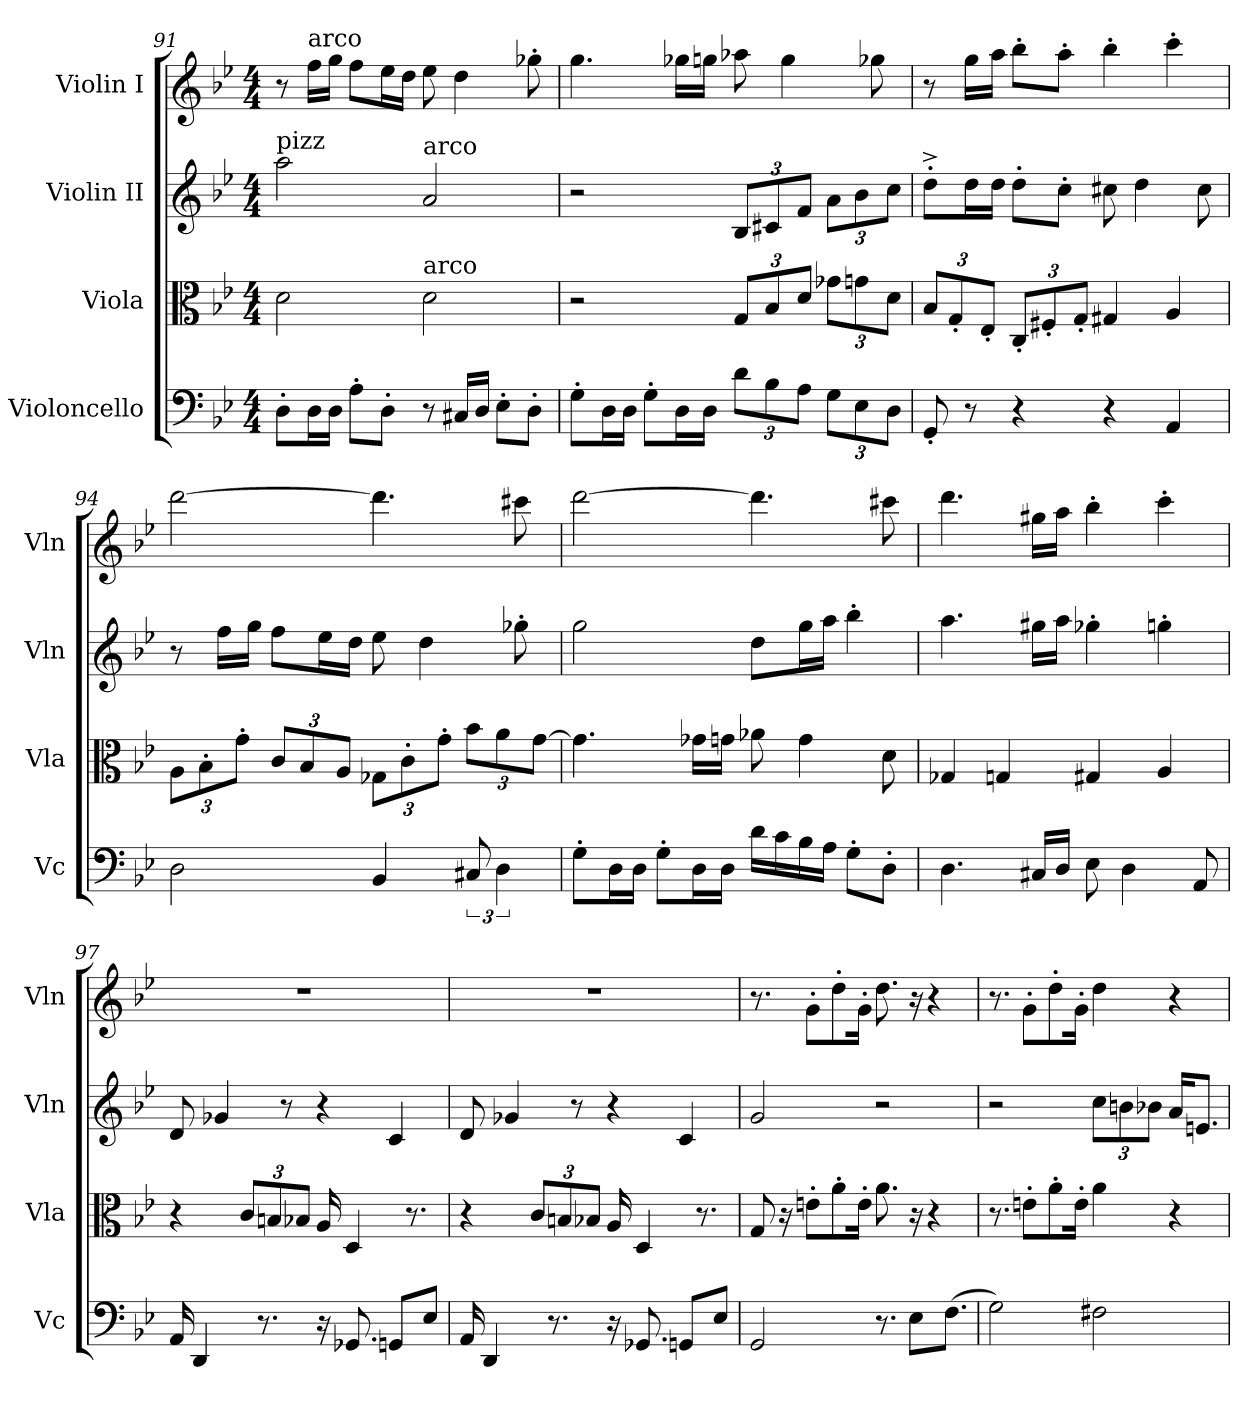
**kern	**kern	**kern	**kern
*part4	*part3	*part2	*part1
*staff4	*staff3	*staff2	*staff1
*I"Violoncello	*I"Viola	*I"Violin II	*I"Violin I
*I'Vc	*I'Vla	*I'Vln	*I'Vln
*clefF4	*clefC3	*clefG2	*clefG2
*k[b-e-]	*k[b-e-]	*k[b-e-]	*k[b-e-]
*M4/4	*M4/4	*M4/4	*M4/4
=91	=91	=91	=91
!	!	!LO:TX:a:t=pizz	!
8D'\L	2d\	2aa\	8r
!	!	!	!LO:TX:a:t=arco
16D\L	.	.	16ff\LL
16D\JJ	.	.	16gg\JJ
8A'\L	.	.	8ff\L
8D'\J	.	.	16ee-\L
.	.	.	16dd\JJ
!	!	!LO:TX:a:t=arco	!
!	!LO:TX:a:t=arco	!	!
8r	2d\	2a/	8ee-\
16C#X/LL	.	.	4dd\
16D/JJ	.	.	.
8E-'\L	.	.	.
8D'\J	.	.	8gg-X'\
=92	=92	=92	=92
8G'\L	2r	2r	4.gg\
16D\L	.	.	.
16D\JJ	.	.	.
8G'\L	.	.	.
16D\L	.	.	16gg-X\LL
16D\JJ	.	.	16ggn\JJ
*Xbrackettup	*Xbrackettup	*Xbrackettup	*
12d\L	12G/L	12B-/L	8aa-X\
12B-\	12B-/	12c#X/	.
.	.	.	4gg\
12A\J	12d/J	12f/J	.
12G\L	12g-X\L	12a\L	.
12E-\	12gn\	12b-\	.
.	.	.	8gg-X\
12D\J	12d\J	12cc\J	.
=93	=93	=93	=93
8GG'/	12B-/L	8dd'^\L	8r
.	12G'/	.	.
8r	.	16dd\L	16gg\LL
.	12E-'/J	.	.
.	.	16dd\JJ	16aa\JJ
4r	12C'/L	8dd'\L	8bb-'\L
.	12F#X'/	.	.
.	.	8cc'\J	8aa'\J
.	12G'/J	.	.
4r	4G#X/	8cc#X\	4bb-'\
.	.	4dd\	.
4AA/	4A/	.	4ccc'\
.	.	8cc#\	.
=94	=94	=94	=94
2D\	12A\L	8r	[2ddd\
.	12B-'\	.	.
.	.	16ff\LL	.
.	12g'\J	.	.
.	.	16gg\JJ	.
.	12c/L	8ff\L	.
.	12B-/	.	.
.	.	16ee-\L	.
.	12A/J	.	.
.	.	16dd\JJ	.
4BB-/	12G-X\L	8ee-\	4.ddd\]
.	12c'\	.	.
.	.	4dd\	.
.	12g'\J	.	.
*brackettup	*	*	*
12C#X/	12b-\L	.	.
6D\	12a\	.	.
.	.	8gg-X'\	8ccc#X\
.	[12g\J	.	.
=95	=95	=95	=95
8G'\L	4.g\]	2gg\	[2ddd\
16D\L	.	.	.
16D\JJ	.	.	.
8G'\L	.	.	.
16D\L	16g-X\LL	.	.
16D\JJ	16gn\JJ	.	.
16d\LL	8a-X\	8dd\L	4.ddd\]
16c\	.	.	.
16B-\	4g\	16gg\L	.
16A\JJ	.	16aa\JJ	.
8G'\L	.	4bb-'\	.
8D'\J	8d\	.	8ccc#X\
=96	=96	=96	=96
4.D\	4G-X/	4.aa\	4.ddd\
.	4Gn/	.	.
16C#X/LL	.	16gg#X\LL	16gg#X\LL
16D/JJ	.	16aa\JJ	16aa\JJ
8E-\	4G#X/	4gg-X'\	4bb-'\
4D\	.	.	.
.	4A/	4ggn'\	4ccc'\
8AA/	.	.	.
=97	=97	=97	=97
16AA/	4r	8d/	1r
4DD/	.	.	.
.	.	4g-X/	.
.	12c/L	.	.
8.r	.	.	.
.	12Bn/	.	.
.	.	8r	.
.	12B-X/J	.	.
16r	16A/	4r	.
8.GG-X/	4D/	.	.
8GGn/L	.	4c/	.
.	8.r	.	.
8E-/J	.	.	.
=98	=98	=98	=98
16AA/	4r	8d/	1r
4DD/	.	.	.
.	.	4g-X/	.
.	12c/L	.	.
8.r	.	.	.
.	12Bn/	.	.
.	.	8r	.
.	12B-X/J	.	.
16r	16A/	4r	.
8.GG-X/	4D/	.	.
8GGn/L	.	4c/	.
.	8.r	.	.
8E-/J	.	.	.
=99	=99	=99	=99
2GG/	8G/	2g/	8.r
.	16r	.	.
.	8en'\L	.	8g'\L
.	8a'\	.	8dd'\
.	16e'\Jk	.	16g'\Jk
8.r	8.a\	2r	8.dd\
8E-\L	16r	.	16r
.	4r	.	4r
(>8.F\J	.	.	.
=100	=100	=100	=100
2G\)	8.r	2r	8.r
.	8en'\L	.	8g'\L
.	8a'\	.	8dd'\
.	16e'\Jk	.	16g'\Jk
2F#X\	4a\	12cc\L	4dd\
.	.	12bn\	.
.	.	12b-X\J	.
.	4r	16a/KL	4r
.	.	8.en/J	.
=	=	=	=
*-	*-	*-	*-
